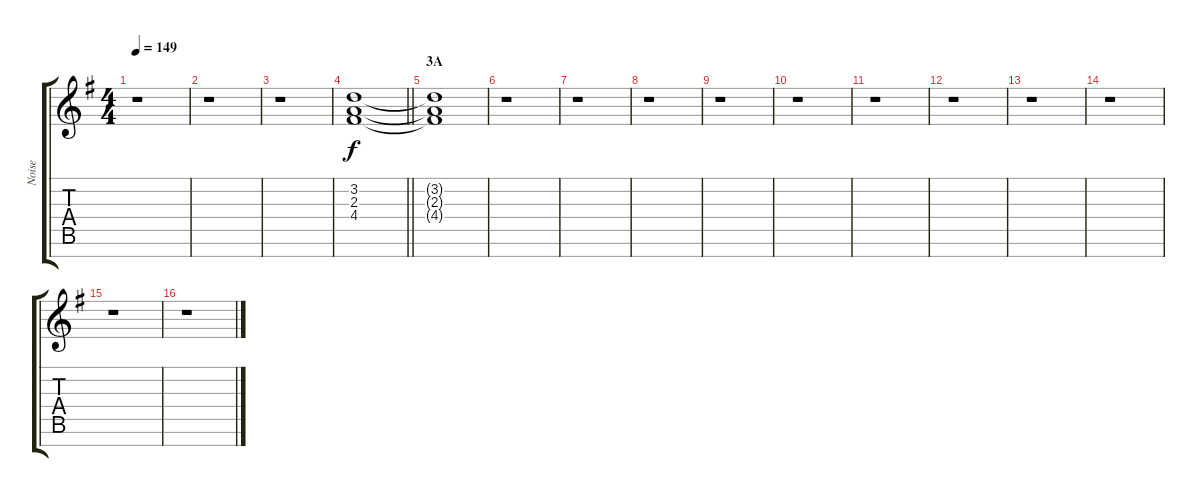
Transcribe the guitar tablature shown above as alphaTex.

\track ("Noise" "Noise") {instrument seashore}
\staff {score tabs}
\tuning (E5 B4 G4 D4 A3 E3 B2) {hide}
\ts (4 4)
\tempo 149
\clef g2
\ks g
r.1{dy f} |
r.1 |
r.1 |
\barLineRight lightlight
(3.2 2.3 4.4).1 |
\section ("" "3A")
(3.2{t} 2.3{t} 4.4{t}).1 |
r.1 |
r.1 |
r.1 |
r.1 |
r.1 |
r.1 |
r.1 |
r.1 |
r.1 |
r.1 |
r.1
